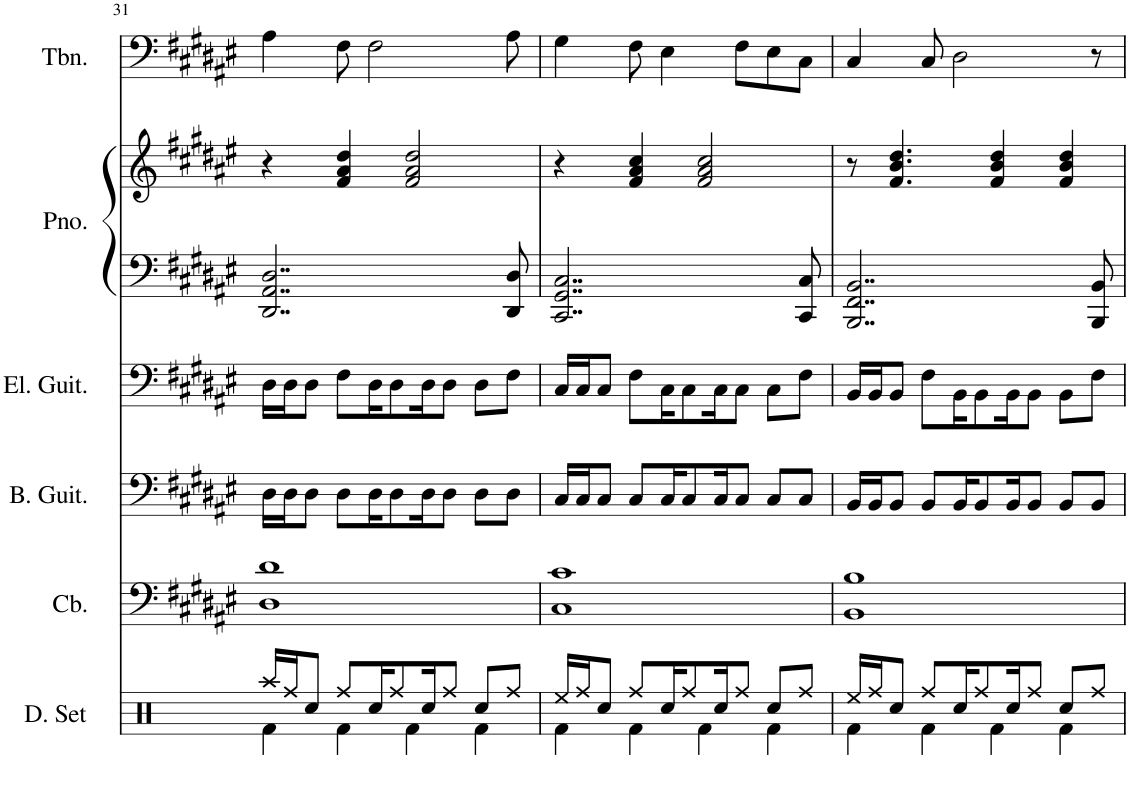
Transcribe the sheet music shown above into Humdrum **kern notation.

**kern	**kern	**kern	**kern	**kern	**kern	**kern
*part6	*part5	*part4	*part3	*part2	*part2	*part1
*staff7	*staff6	*staff5	*staff4	*staff3	*staff2	*staff1
*I"Drumset	*I"Contrabass	*I"Bass Guitar	*I"Electric Guitar	*I"Piano	*	*I"Trombone
*I'D. Set	*I'Cb.	*I'B. Guit.	*I'El. Guit.	*I'Pno.	*	*I'Tbn.
!!LO:PB:g=z
*clefX	*clefF4	*clefF4	*clefF4	*clefF4	*clefG2	*clefF4
*	*Trd7c12	*Trd7c12	*	*	*	*
*k[]	*k[f#c#g#d#a#e#]	*k[f#c#g#d#a#e#]	*k[f#c#g#d#a#e#]	*k[f#c#g#d#a#e#]	*k[f#c#g#d#a#e#]	*k[f#c#g#d#a#e#]
*M4/4	*M4/4	*M4/4	*M4/4	*M4/4	*M4/4	*M4/4
=31	=31	=31	=31	=31	=31	=31
*^	*	*	*	*	*	*
16Raa/LL	4Rf\	1D# 1d#	16D#\LL	16D#\LL	2..DD#/ 2..AA#/ 2..D#/	4r	4A#\
16Rff/J	.	.	16D#\J	16D#\J	.	.	.
8Rcc/J	.	.	8D#\J	8D#\J	.	.	.
8Rff/L	4Rf\	.	8D#\L	8F#\L	.	4f#/ 4a#/ 4dd#/	8F#\
16Rcc/K	.	.	16D#\K	16D#\K	.	.	2F#\
8Rff/	.	.	8D#\	8D#\	.	.	.
.	4Rf\	.	.	.	.	2f#/ 2a#/ 2dd#/	.
16Rcc/K	.	.	16D#\K	16D#\K	.	.	.
8Rff/J	.	.	8D#\J	8D#\J	.	.	.
8Rcc/L	4Rf\	.	8D#\L	8D#\L	.	.	.
8Rff/J	.	.	8D#\J	8F#\J	8DD#/ 8D#/	.	8A#\
=32	=32	=32	=32	=32	=32	=32	=32
16Ree/LL	4Rf\	1C# 1c#	16C#/LL	16C#/LL	2..CC#/ 2..GG#/ 2..C#/	4r	4G#\
16Rff/J	.	.	16C#/J	16C#/J	.	.	.
8Rcc/J	.	.	8C#/J	8C#/J	.	.	.
8Rff/L	4Rf\	.	8C#/L	8F#\L	.	4f#/ 4a#/ 4cc#/	8F#\
16Rcc/K	.	.	16C#/K	16C#\K	.	.	4E#\
8Rff/	.	.	8C#/	8C#\	.	.	.
.	4Rf\	.	.	.	.	2f#/ 2a#/ 2cc#/	.
16Rcc/K	.	.	16C#/K	16C#\K	.	.	.
8Rff/J	.	.	8C#/J	8C#\J	.	.	8F#\L
8Rcc/L	4Rf\	.	8C#/L	8C#\L	.	.	8E#\
8Rff/J	.	.	8C#/J	8F#\J	8CC#/ 8C#/	.	8C#\J
=33	=33	=33	=33	=33	=33	=33	=33
16Ree/LL	4Rf\	1BB 1B	16BB/LL	16BB/LL	2..BBB/ 2..FF#/ 2..BB/	8r	4C#/
16Rff/J	.	.	16BB/J	16BB/J	.	.	.
8Rcc/J	.	.	8BB/J	8BB/J	.	4.f#/ 4.b/ 4.dd#/	.
8Rff/L	4Rf\	.	8BB/L	8F#\L	.	.	8C#/
16Rcc/K	.	.	16BB/K	16BB\K	.	.	2D#\
8Rff/	.	.	8BB/	8BB\	.	.	.
.	4Rf\	.	.	.	.	4f#/ 4b/ 4dd#/	.
16Rcc/K	.	.	16BB/K	16BB\K	.	.	.
8Rff/J	.	.	8BB/J	8BB\J	.	.	.
8Rcc/L	4Rf\	.	8BB/L	8BB\L	.	4f#/ 4b/ 4dd#/	.
8Rff/J	.	.	8BB/J	8F#\J	8BBB/ 8BB/	.	8r
*v	*v	*	*	*	*	*	*
=	=	=	=	=	=	=
*-	*-	*-	*-	*-	*-	*-
